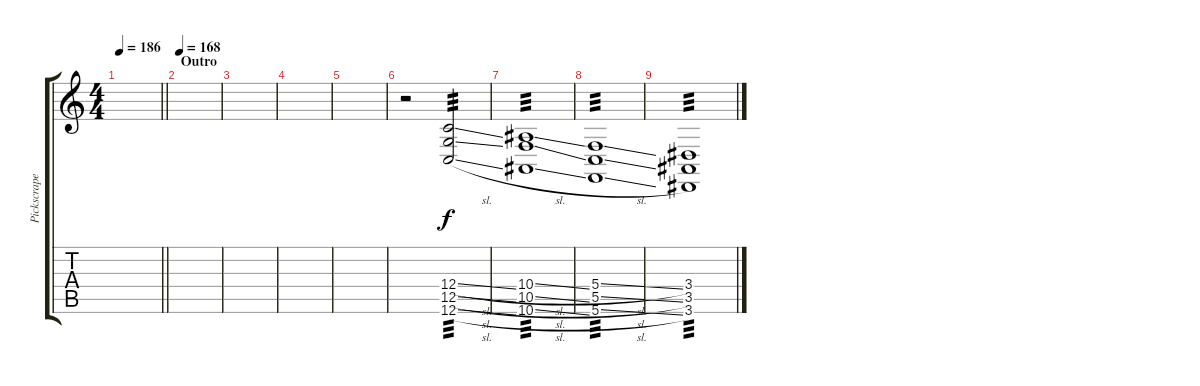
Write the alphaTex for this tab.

\track ("Pickscrape" "Pickscrape") {instrument guitarfretnoise}
\staff {score tabs}
\tuning (D4 A3 F3 C3 G2 C2) {hide}
\ts (4 4)
\tempo 186
\clef g2
\barLineRight lightlight
\ks c
|
\section ("" "Outro")
\tempo 168
|
|
|
|
r.2 (12.4{sl} 12.5{sl} 12.6{sl}).2{tp 3} |
(10.4{sl} 10.5{sl} 10.6{sl}).1{tp 3} |
(5.4{sl} 5.5{sl} 5.6{sl}).1{tp 3} |
(3.4 3.5 3.6).1{tp 3}
